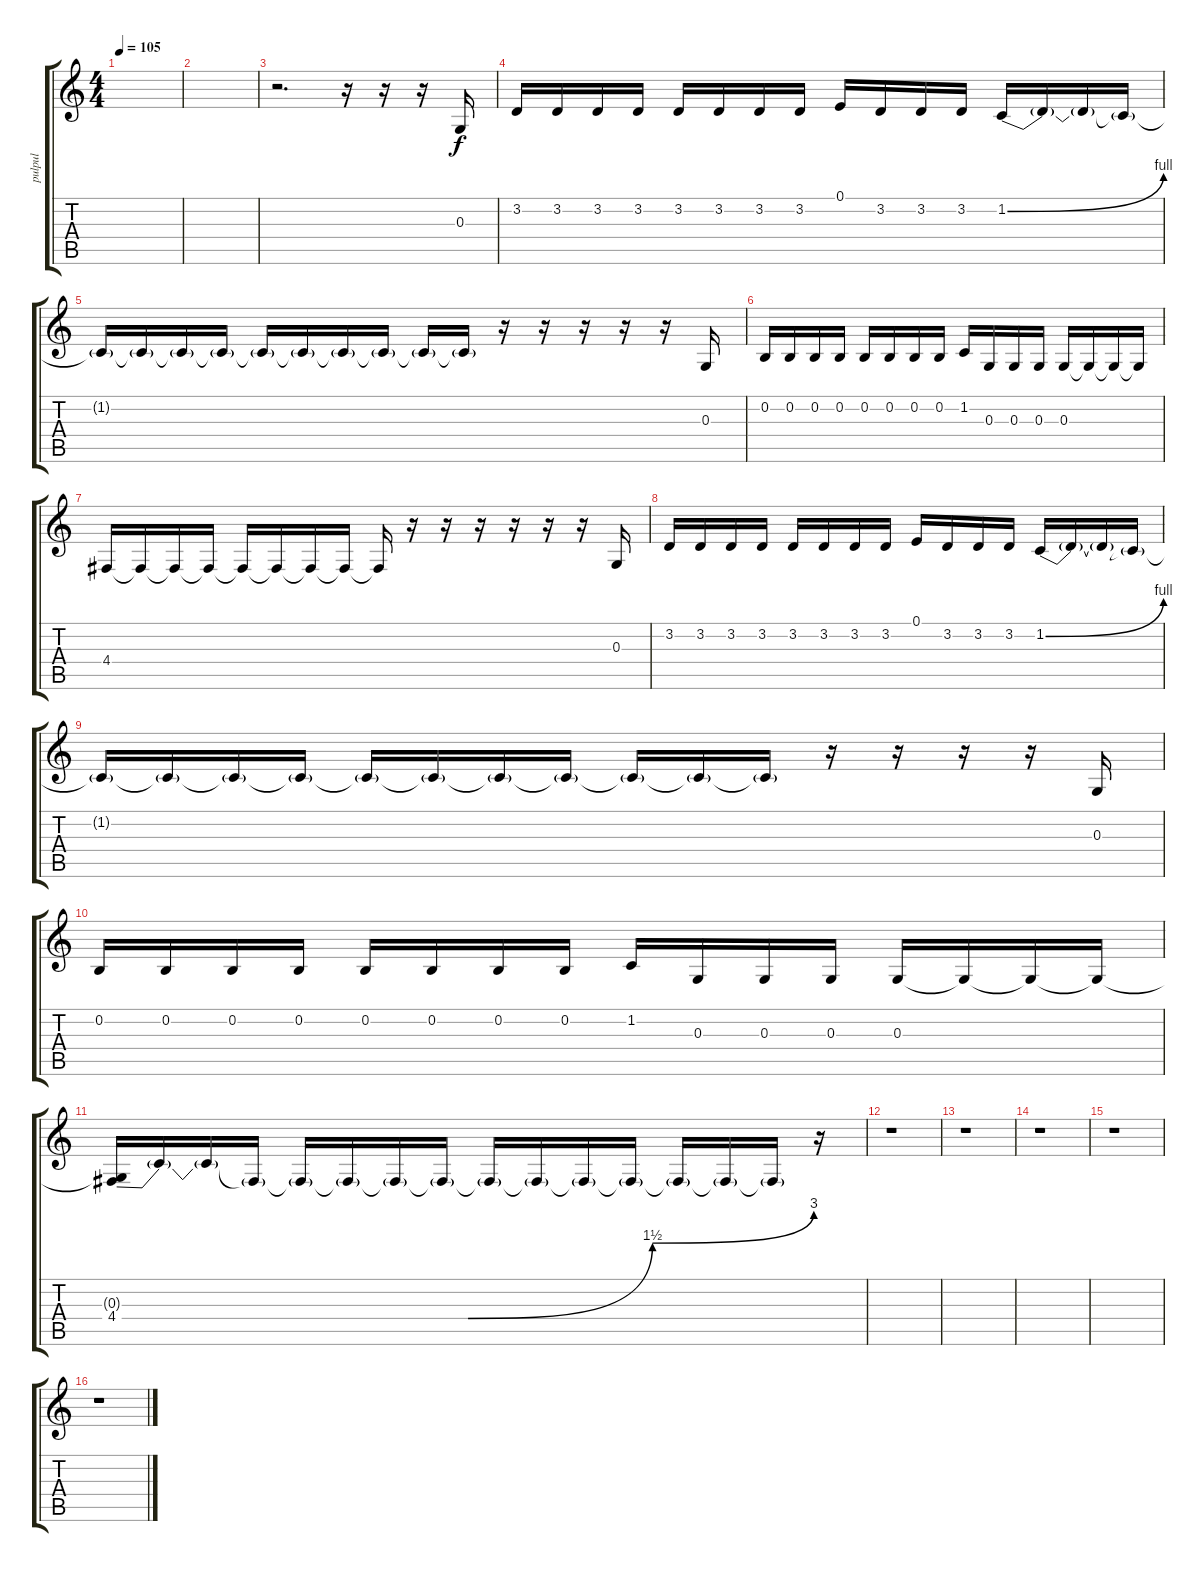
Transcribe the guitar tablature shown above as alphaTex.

\track ("pulpul" "pulpul") {instrument accordion}
\staff {score tabs}
\tuning (E4 B3 G3 D3 A2 E2) {hide}
\ts (4 4)
\tempo 105
\clef g2
\ks c
|
|
r.2{d} r.16 r.16 r.16 0.3.16 |
3.2.16 3.2.16 3.2.16 3.2.16 3.2.16 3.2.16 3.2.16 3.2.16 0.1.16 3.2.16 3.2.16 3.2.16 1.2{be (bend 0 0 60 4)}.16 1.2{t}.16 1.2{t}.16 1.2{t}.16 |
1.2{t}.16 1.2{t}.16 1.2{t}.16 1.2{t}.16 1.2{t}.16 1.2{t}.16 1.2{t}.16 1.2{t}.16 1.2{t}.16 1.2{t}.16 r.16 r.16 r.16 r.16 r.16 0.3.16 |
0.2.16 0.2.16 0.2.16 0.2.16 0.2.16 0.2.16 0.2.16 0.2.16 1.2.16 0.3.16 0.3.16 0.3.16 0.3.16 0.3{t}.16 0.3{t}.16 0.3{t}.16 |
4.4.16 4.4{t}.16 4.4{t}.16 4.4{t}.16 4.4{t}.16 4.4{t}.16 4.4{t}.16 4.4{t}.16 4.4{t}.16 r.16 r.16 r.16 r.16 r.16 r.16 0.3.16 |
3.2.16 3.2.16 3.2.16 3.2.16 3.2.16 3.2.16 3.2.16 3.2.16 0.1.16 3.2.16 3.2.16 3.2.16 1.2{be (bend 0 0 60 4)}.16 1.2{t}.16 1.2{t}.16 1.2{t}.16 |
1.2{t}.16 1.2{t}.16 1.2{t}.16 1.2{t}.16 1.2{t}.16 1.2{t}.16 1.2{t}.16 1.2{t}.16 1.2{t}.16 1.2{t}.16 1.2{t}.16 r.16 r.16 r.16 r.16 0.3.16 |
0.2.16 0.2.16 0.2.16 0.2.16 0.2.16 0.2.16 0.2.16 0.2.16 1.2.16 0.3.16 0.3.16 0.3.16 0.3.16 0.3{t}.16 0.3{t}.16 0.3{t}.16 |
(0.3{t} 4.4{be (custom 0 0 30 0 46 6 60 12)}).16 4.4{t}.16 4.4{t}.16 4.4{t}.16 4.4{t}.16 4.4{t}.16 4.4{t}.16 4.4{t}.16 4.4{t}.16 4.4{t}.16 4.4{t}.16 4.4{t}.16 4.4{t}.16 4.4{t}.16 4.4{t}.16 r.16 |
r.1 |
r.1 |
r.1 |
r.1 |
r.1
